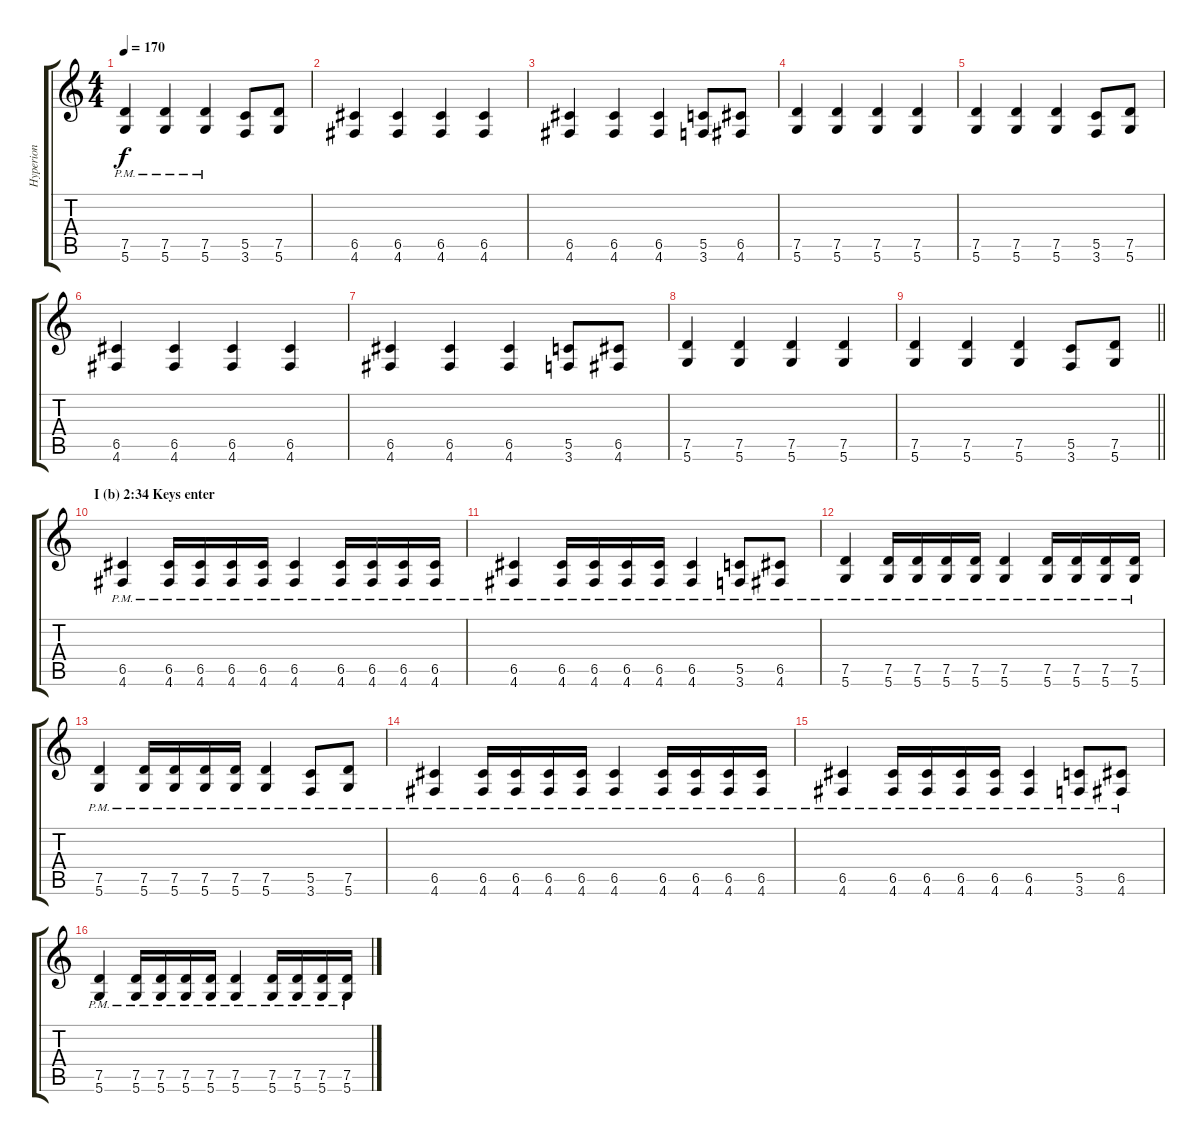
\track ("Hyperion" "Hyperion") {instrument distortionguitar}
\staff {score tabs}
\tuning (D4 A3 F3 C3 G2 D2) {hide}
\ts (4 4)
\tempo 170
\clef g2
\ks c
(7.5{pm} 5.6).4{dy f} (7.5{pm} 5.6).4 (7.5{pm} 5.6).4 (5.5 3.6).8 (7.5 5.6).8 |
(6.5 4.6).4 (6.5 4.6).4 (6.5 4.6).4 (6.5 4.6).4 |
(6.5 4.6).4 (6.5 4.6).4 (6.5 4.6).4 (5.5 3.6).8 (6.5 4.6).8 |
(7.5 5.6).4 (7.5 5.6).4 (7.5 5.6).4 (7.5 5.6).4 |
(7.5 5.6).4 (7.5 5.6).4 (7.5 5.6).4 (5.5 3.6).8 (7.5 5.6).8 |
(6.5 4.6).4 (6.5 4.6).4 (6.5 4.6).4 (6.5 4.6).4 |
(6.5 4.6).4 (6.5 4.6).4 (6.5 4.6).4 (5.5 3.6).8 (6.5 4.6).8 |
(7.5 5.6).4 (7.5 5.6).4 (7.5 5.6).4 (7.5 5.6).4 |
\barLineRight lightlight
(7.5 5.6).4 (7.5 5.6).4 (7.5 5.6).4 (5.5 3.6).8 (7.5 5.6).8 |
\section ("" "I (b) 2:34 Keys enter")
(6.5{pm} 4.6{pm}).4 (6.5{pm} 4.6{pm}).16 (6.5{pm} 4.6{pm}).16 (6.5{pm} 4.6{pm}).16 (6.5{pm} 4.6{pm}).16 (6.5{pm} 4.6{pm}).4 (6.5{pm} 4.6{pm}).16 (6.5{pm} 4.6{pm}).16 (6.5{pm} 4.6{pm}).16 (6.5{pm} 4.6{pm}).16 |
(6.5{pm} 4.6{pm}).4 (6.5{pm} 4.6{pm}).16 (6.5{pm} 4.6{pm}).16 (6.5{pm} 4.6{pm}).16 (6.5{pm} 4.6{pm}).16 (6.5{pm} 4.6{pm}).4 (5.5{pm} 3.6{pm}).8 (6.5{pm} 4.6{pm}).8 |
(7.5{pm} 5.6{pm}).4 (7.5{pm} 5.6{pm}).16 (7.5{pm} 5.6{pm}).16 (7.5{pm} 5.6{pm}).16 (7.5{pm} 5.6{pm}).16 (7.5{pm} 5.6{pm}).4 (7.5{pm} 5.6{pm}).16 (7.5{pm} 5.6{pm}).16 (7.5{pm} 5.6{pm}).16 (7.5{pm} 5.6{pm}).16 |
(7.5{pm} 5.6{pm}).4 (7.5{pm} 5.6{pm}).16 (7.5{pm} 5.6{pm}).16 (7.5{pm} 5.6{pm}).16 (7.5{pm} 5.6{pm}).16 (7.5{pm} 5.6{pm}).4 (5.5{pm} 3.6{pm}).8 (7.5{pm} 5.6{pm}).8 |
(6.5{pm} 4.6{pm}).4 (6.5{pm} 4.6{pm}).16 (6.5{pm} 4.6{pm}).16 (6.5{pm} 4.6{pm}).16 (6.5{pm} 4.6{pm}).16 (6.5{pm} 4.6{pm}).4 (6.5{pm} 4.6{pm}).16 (6.5{pm} 4.6{pm}).16 (6.5{pm} 4.6{pm}).16 (6.5{pm} 4.6{pm}).16 |
(6.5{pm} 4.6{pm}).4 (6.5{pm} 4.6{pm}).16 (6.5{pm} 4.6{pm}).16 (6.5{pm} 4.6{pm}).16 (6.5{pm} 4.6{pm}).16 (6.5{pm} 4.6{pm}).4 (5.5{pm} 3.6{pm}).8 (6.5{pm} 4.6{pm}).8 |
(7.5{pm} 5.6{pm}).4 (7.5{pm} 5.6{pm}).16 (7.5{pm} 5.6{pm}).16 (7.5{pm} 5.6{pm}).16 (7.5{pm} 5.6{pm}).16 (7.5{pm} 5.6{pm}).4 (7.5{pm} 5.6{pm}).16 (7.5{pm} 5.6{pm}).16 (7.5{pm} 5.6{pm}).16 (7.5{pm} 5.6{pm}).16
